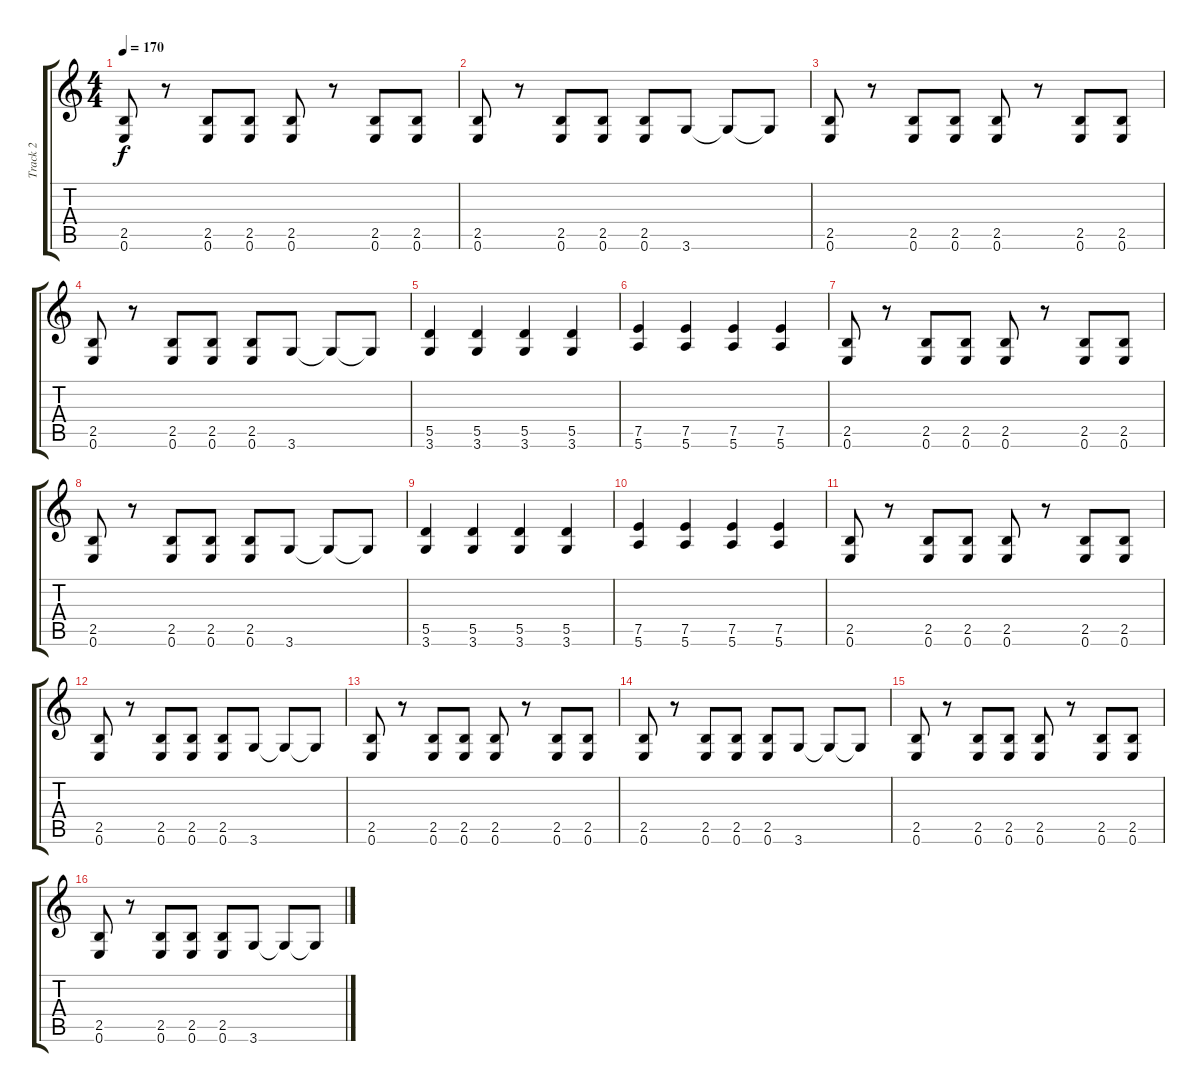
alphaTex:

\track ("Track 2" "Track 2") {instrument overdrivenguitar}
\staff {score tabs}
\tuning (E4 B3 G3 D3 A2 E2) {hide}
\ts (4 4)
\tempo 170
\clef g2
\ks c
(2.5 0.6).8{dy f} r.8 (2.5 0.6).8 (2.5 0.6).8 (2.5 0.6).8 r.8 (2.5 0.6).8 (2.5 0.6).8 |
(2.5 0.6).8 r.8 (2.5 0.6).8 (2.5 0.6).8 (2.5 0.6).8 3.6.8 3.6{t}.8 3.6{t}.8 |
(2.5 0.6).8 r.8 (2.5 0.6).8 (2.5 0.6).8 (2.5 0.6).8 r.8 (2.5 0.6).8 (2.5 0.6).8 |
(2.5 0.6).8 r.8 (2.5 0.6).8 (2.5 0.6).8 (2.5 0.6).8 3.6.8 3.6{t}.8 3.6{t}.8 |
(5.5 3.6).4 (5.5 3.6).4 (5.5 3.6).4 (5.5 3.6).4 |
(7.5 5.6).4 (7.5 5.6).4 (7.5 5.6).4 (7.5 5.6).4 |
(2.5 0.6).8 r.8 (2.5 0.6).8 (2.5 0.6).8 (2.5 0.6).8 r.8 (2.5 0.6).8 (2.5 0.6).8 |
(2.5 0.6).8 r.8 (2.5 0.6).8 (2.5 0.6).8 (2.5 0.6).8 3.6.8 3.6{t}.8 3.6{t}.8 |
(5.5 3.6).4 (5.5 3.6).4 (5.5 3.6).4 (5.5 3.6).4 |
(7.5 5.6).4 (7.5 5.6).4 (7.5 5.6).4 (7.5 5.6).4 |
(2.5 0.6).8 r.8 (2.5 0.6).8 (2.5 0.6).8 (2.5 0.6).8 r.8 (2.5 0.6).8 (2.5 0.6).8 |
(2.5 0.6).8 r.8 (2.5 0.6).8 (2.5 0.6).8 (2.5 0.6).8 3.6.8 3.6{t}.8 3.6{t}.8 |
(2.5 0.6).8 r.8 (2.5 0.6).8 (2.5 0.6).8 (2.5 0.6).8 r.8 (2.5 0.6).8 (2.5 0.6).8 |
(2.5 0.6).8 r.8 (2.5 0.6).8 (2.5 0.6).8 (2.5 0.6).8 3.6.8 3.6{t}.8 3.6{t}.8 |
(2.5 0.6).8 r.8 (2.5 0.6).8 (2.5 0.6).8 (2.5 0.6).8 r.8 (2.5 0.6).8 (2.5 0.6).8 |
(2.5 0.6).8 r.8 (2.5 0.6).8 (2.5 0.6).8 (2.5 0.6).8 3.6.8 3.6{t}.8 3.6{t}.8
